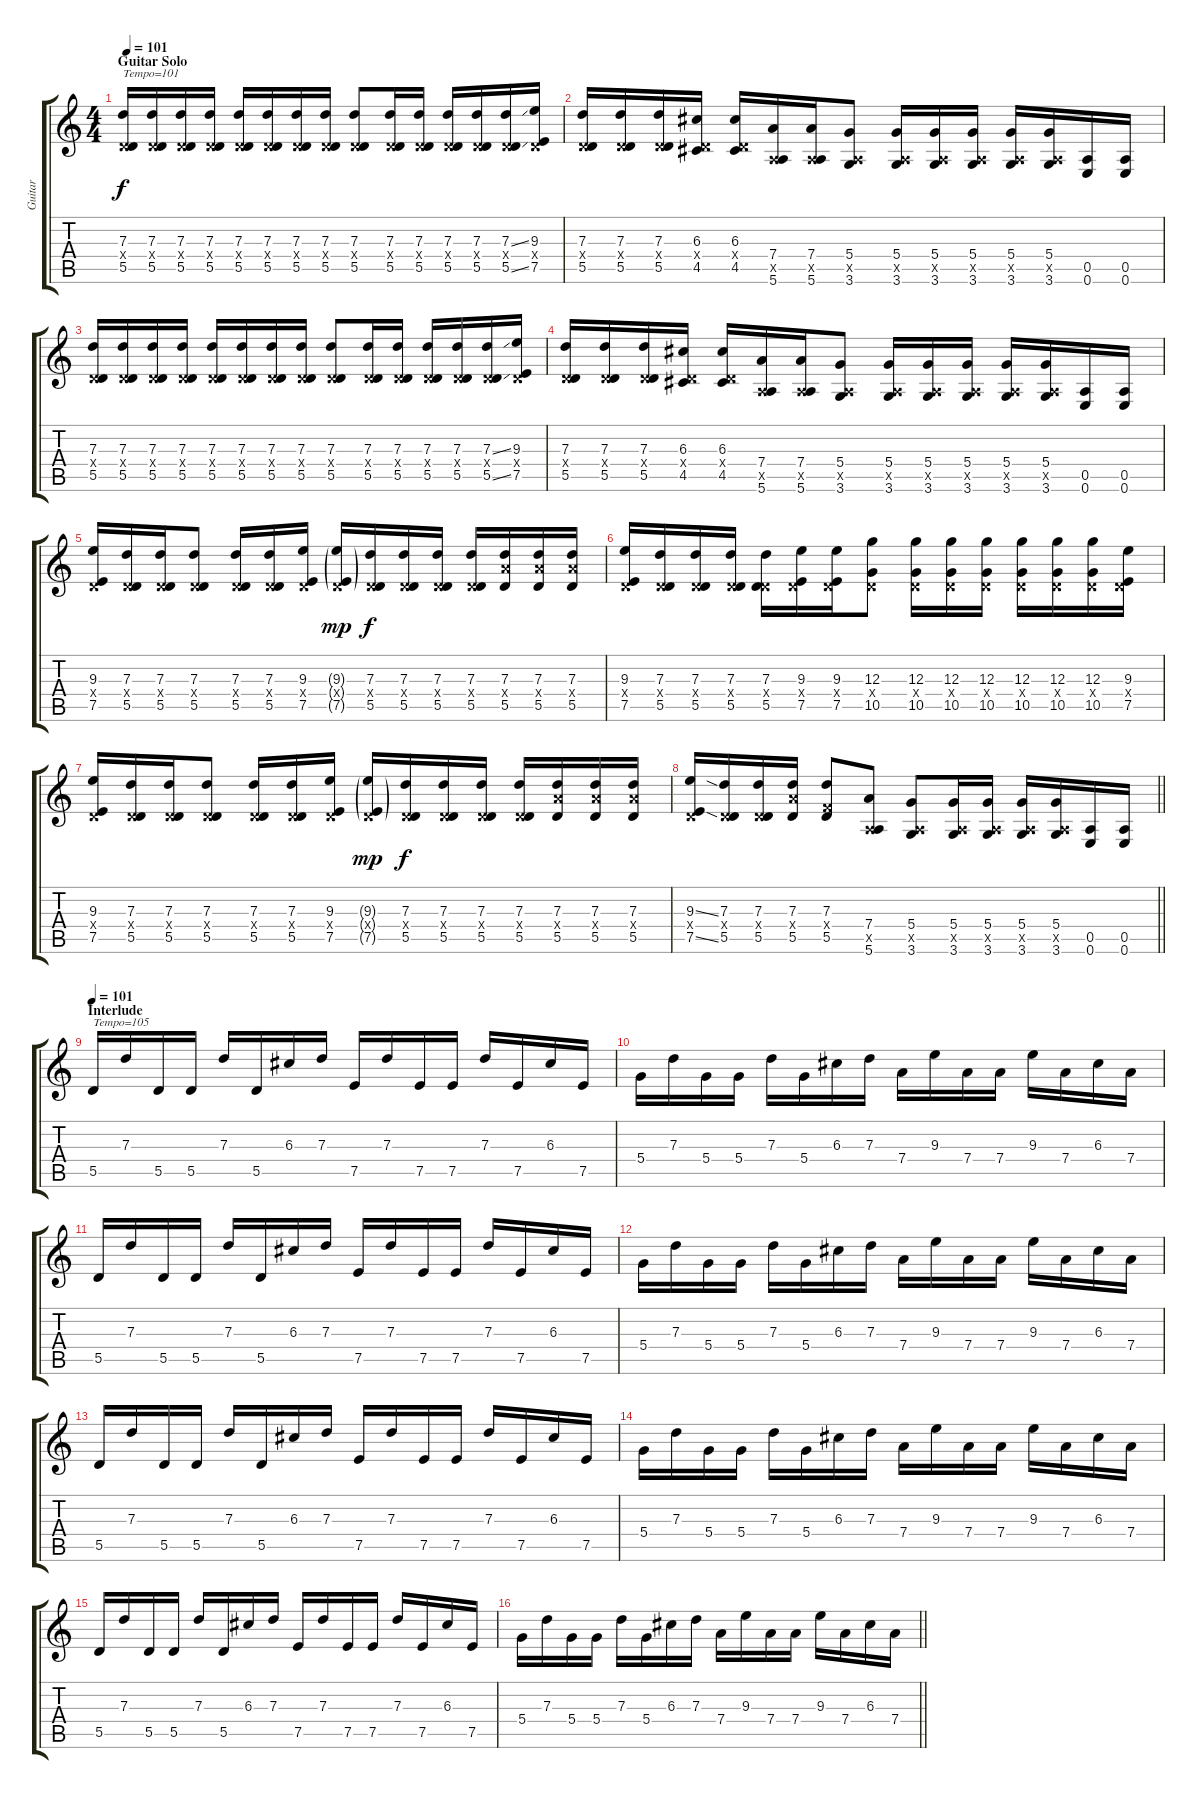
\track ("Guitar" "Guitar") {instrument distortionguitar}
\staff {score tabs}
\tuning (E4 B3 G3 D3 A2 E2) {hide}
\ts (4 4)
\section ("" "Guitar Solo")
\tempo 101
\clef g2
\ks c
(7.3 0.4{x} 5.5).16{txt "Tempo=101" dy f} (7.3 0.4{x} 5.5).16 (7.3 0.4{x} 5.5).16 (7.3 0.4{x} 5.5).16 (7.3 0.4{x} 5.5).16 (7.3 0.4{x} 5.5).16 (7.3 0.4{x} 5.5).16 (7.3 0.4{x} 5.5).16 (7.3 0.4{x} 5.5).8 (7.3 0.4{x} 5.5).16 (7.3 0.4{x} 5.5).16 (7.3 0.4{x} 5.5).16 (7.3 0.4{x} 5.5).16 (7.3{ss} 0.4{x} 5.5{ss}).16 (9.3 0.4{x} 7.5).16 |
(7.3 0.4{x} 5.5).16 (7.3 0.4{x} 5.5).16 (7.3 0.4{x} 5.5).16 (6.3 0.4{x} 4.5).16 (6.3 0.4{x} 4.5).16 (7.4 0.5{x} 5.6).16 (7.4 0.5{x} 5.6).16 (5.4 0.5{x} 3.6).8 (5.4 0.5{x} 3.6).16 (5.4 0.5{x} 3.6).16 (5.4 0.5{x} 3.6).16 (5.4 0.5{x} 3.6).16 (5.4 0.5{x} 3.6).16 (0.5 0.6).16 (0.5 0.6).16 |
(7.3 0.4{x} 5.5).16 (7.3 0.4{x} 5.5).16 (7.3 0.4{x} 5.5).16 (7.3 0.4{x} 5.5).16 (7.3 0.4{x} 5.5).16 (7.3 0.4{x} 5.5).16 (7.3 0.4{x} 5.5).16 (7.3 0.4{x} 5.5).16 (7.3 0.4{x} 5.5).8 (7.3 0.4{x} 5.5).16 (7.3 0.4{x} 5.5).16 (7.3 0.4{x} 5.5).16 (7.3 0.4{x} 5.5).16 (7.3{ss} 0.4{x} 5.5{ss}).16 (9.3 0.4{x} 7.5).16 |
(7.3 0.4{x} 5.5).16 (7.3 0.4{x} 5.5).16 (7.3 0.4{x} 5.5).16 (6.3 0.4{x} 4.5).16 (6.3 0.4{x} 4.5).16 (7.4 0.5{x} 5.6).16 (7.4 0.5{x} 5.6).16 (5.4 0.5{x} 3.6).8 (5.4 0.5{x} 3.6).16 (5.4 0.5{x} 3.6).16 (5.4 0.5{x} 3.6).16 (5.4 0.5{x} 3.6).16 (5.4 0.5{x} 3.6).16 (0.5 0.6).16 (0.5 0.6).16 |
(9.3 0.4{x} 7.5).16 (7.3 0.4{x} 5.5).16 (7.3 0.4{x} 5.5).16 (7.3 0.4{x} 5.5).8 (7.3 0.4{x} 5.5).16 (7.3 0.4{x} 5.5).16 (9.3 0.4{x} 7.5).16 (9.3{g} 0.4{g x} 7.5{g}).16{dy mp} (7.3 0.4{x} 5.5).16{dy f} (7.3 0.4{x} 5.5).16 (7.3 0.4{x} 5.5).16 (7.3 0.4{x} 5.5).16 (7.3 7.4{x} 5.5).16 (7.3 7.4{x} 5.5).16 (7.3 7.4{x} 5.5).16 |
(9.3 0.4{x} 7.5).16 (7.3 0.4{x} 5.5).16 (7.3 0.4{x} 5.5).16 (7.3 0.4{x} 5.5).16 (7.3 0.4{x} 5.5).16 (9.3 0.4{x} 7.5).16 (9.3 0.4{x} 7.5).16 (12.3 0.4{x} 10.5).8 (12.3 0.4{x} 10.5).16 (12.3 0.4{x} 10.5).16 (12.3 0.4{x} 10.5).16 (12.3 0.4{x} 10.5).16 (12.3 0.4{x} 10.5).16 (12.3 0.4{x} 10.5).16 (9.3 0.4{x} 7.5).16 |
(9.3 0.4{x} 7.5).16 (7.3 0.4{x} 5.5).16 (7.3 0.4{x} 5.5).16 (7.3 0.4{x} 5.5).8 (7.3 0.4{x} 5.5).16 (7.3 0.4{x} 5.5).16 (9.3 0.4{x} 7.5).16 (9.3{g} 0.4{g x} 7.5{g}).16{dy mp} (7.3 0.4{x} 5.5).16{dy f} (7.3 0.4{x} 5.5).16 (7.3 0.4{x} 5.5).16 (7.3 0.4{x} 5.5).16 (7.3 7.4{x} 5.5).16 (7.3 7.4{x} 5.5).16 (7.3 7.4{x} 5.5).16 |
\barLineRight lightlight
(9.3{ss} 0.4{x} 7.5{ss}).16 (7.3 0.4{x} 5.5).16 (7.3 0.4{x} 5.5).16 (7.3 7.4{x} 5.5).16 (7.3 3.4{x} 5.5).8 (7.4 0.5{x} 5.6).8 (5.4 0.5{x} 3.6).8 (5.4 0.5{x} 3.6).16 (5.4 0.5{x} 3.6).16 (5.4 0.5{x} 3.6).16 (5.4 0.5{x} 3.6).16 (0.5 0.6).16 (0.5 0.6).16 |
\section ("" "Interlude")
\tempo 101
5.5.16{txt "Tempo=105"} 7.3.16 5.5.16 5.5.16 7.3.16 5.5.16 6.3.16 7.3.16 7.5.16 7.3.16 7.5.16 7.5.16 7.3.16 7.5.16 6.3.16 7.5.16 |
5.4.16 7.3.16 5.4.16 5.4.16 7.3.16 5.4.16 6.3.16 7.3.16 7.4.16 9.3.16 7.4.16 7.4.16 9.3.16 7.4.16 6.3.16 7.4.16 |
5.5.16 7.3.16 5.5.16 5.5.16 7.3.16 5.5.16 6.3.16 7.3.16 7.5.16 7.3.16 7.5.16 7.5.16 7.3.16 7.5.16 6.3.16 7.5.16 |
5.4.16 7.3.16 5.4.16 5.4.16 7.3.16 5.4.16 6.3.16 7.3.16 7.4.16 9.3.16 7.4.16 7.4.16 9.3.16 7.4.16 6.3.16 7.4.16 |
5.5.16 7.3.16 5.5.16 5.5.16 7.3.16 5.5.16 6.3.16 7.3.16 7.5.16 7.3.16 7.5.16 7.5.16 7.3.16 7.5.16 6.3.16 7.5.16 |
5.4.16 7.3.16 5.4.16 5.4.16 7.3.16 5.4.16 6.3.16 7.3.16 7.4.16 9.3.16 7.4.16 7.4.16 9.3.16 7.4.16 6.3.16 7.4.16 |
5.5.16 7.3.16 5.5.16 5.5.16 7.3.16 5.5.16 6.3.16 7.3.16 7.5.16 7.3.16 7.5.16 7.5.16 7.3.16 7.5.16 6.3.16 7.5.16 |
\barLineRight lightlight
5.4.16 7.3.16 5.4.16 5.4.16 7.3.16 5.4.16 6.3.16 7.3.16 7.4.16 9.3.16 7.4.16 7.4.16 9.3.16 7.4.16 6.3.16 7.4.16
